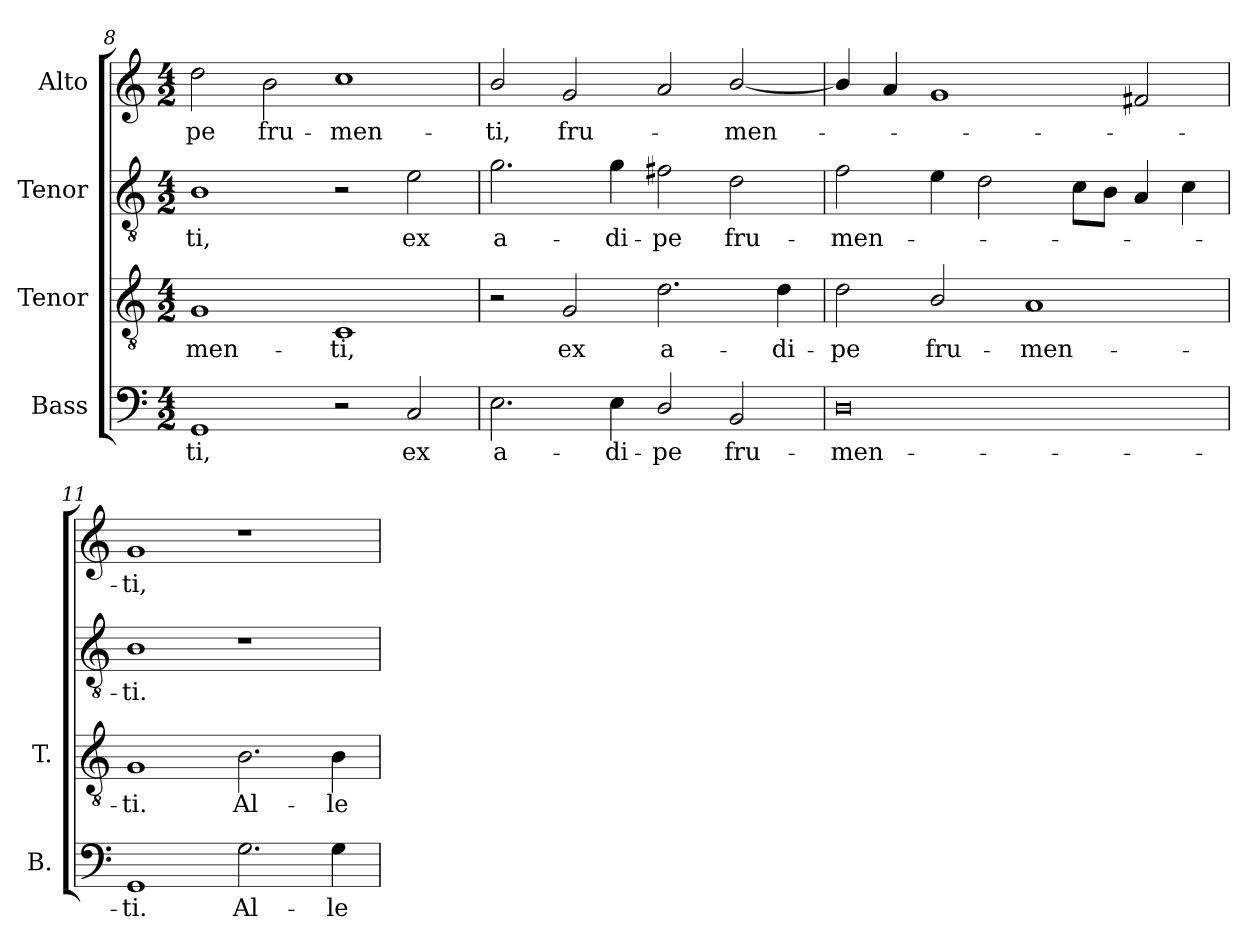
**kern	**text	**kern	**text	**kern	**text	**kern	**text
*part4	*part4	*part3	*part3	*part2	*part2	*part1	*part1
*staff4	*staff4	*staff3	*staff3	*staff2	*staff2	*staff1	*staff1
*I"Bass	*	*I"Tenor	*	*I"Tenor	*	*I"Alto	*
*I'B.	*	*I'T.	*	*	*	*	*
*clefF4	*	*clefGv2	*	*clefGv2	*	*clefG2	*
*	*	*ITrd7c12	*	*ITrd7c12	*	*	*
*k[]	*	*k[]	*	*k[]	*	*k[]	*
*C:	*	*C:	*	*C:	*	*C:	*
*M4/2	*	*M4/2	*	*M4/2	*	*M4/2	*
=8	=8	=8	=8	=8	=8	=8	=8
!	!LO:LY:b:color=#000000	!	!	!	!	!	!
!	!	!	!LO:LY:b:color=#000000	!	!	!	!
!	!	!	!	!	!LO:LY:b:color=#000000	!	!
!	!	!	!	!	!	!	!LO:LY:b:color=#000000
1GGi	-ti,	1GGi	-men-	1BBi	-ti,	2ddi\	-pe
!	!	!	!	!	!	!	!LO:LY:b:color=#000000
.	.	.	.	.	.	2bi\	fru-
!	!	!	!LO:LY:b:color=#000000	!	!	!	!
!	!	!	!	!	!	!	!LO:LY:b:color=#000000
2r	.	1CCi	-ti,	2r	.	1cci	-men-
!	!LO:LY:b:color=#000000	!	!	!	!	!	!
!	!	!	!	!	!LO:LY:b:color=#000000	!	!
2Ci/	ex	.	.	2Ei\	ex	.	.
!!LO:LB:g=z
=9	=9	=9	=9	=9	=9	=9	=9
!	!LO:LY:b:color=#000000	!	!	!	!	!	!
!	!	!	!	!	!LO:LY:b:color=#000000	!	!
!	!	!	!	!	!	!	!LO:LY:b:color=#000000
2.Ei\	a-	2r	.	2.Gi\	a-	2bi/	-ti,
!	!	!	!LO:LY:b:color=#000000	!	!	!	!
!	!	!	!	!	!	!	!LO:LY:b:color=#000000
.	.	2GGi/	ex	.	.	2gi/	fru-
!	!LO:LY:b:color=#000000	!	!	!	!	!	!
!	!	!	!	!	!LO:LY:b:color=#000000	!	!
4Ei\	-di-	.	.	4Gi\	-di-	.	.
!	!LO:LY:b:color=#000000	!	!	!	!	!	!
!	!	!	!LO:LY:b:color=#000000	!	!	!	!
!	!	!	!	!	!LO:LY:b:color=#000000	!	!
2Di/	-pe	2.Di\	a-	2F#Xi\	-pe	2ai/	.
!	!LO:LY:b:color=#000000	!	!	!	!	!	!
!	!	!	!	!	!LO:LY:b:color=#000000	!	!
!	!	!	!	!	!	!	!LO:LY:b:color=#000000
2BBi/	fru-	.	.	2Di\	fru-	[2bi/	-men-
!	!	!	!LO:LY:b:color=#000000	!	!	!	!
.	.	4Di\	-di-	.	.	.	.
=10	=10	=10	=10	=10	=10	=10	=10
!	!LO:LY:b:color=#000000	!	!	!	!	!	!
!	!	!	!LO:LY:b:color=#000000	!	!	!	!
!	!	!	!	!	!LO:LY:b:color=#000000	!	!
0Di	-men-	2Di\	-pe	2Fi\	-men-	4bi/]	.
.	.	.	.	.	.	4ai/	.
!	!	!	!LO:LY:b:color=#000000	!	!	!	!
.	.	2BBi/	fru-	4Ei\	.	1gi	.
.	.	.	.	2Di\	.	.	.
!	!	!	!LO:LY:b:color=#000000	!	!	!	!
.	.	1AAi	-men-	.	.	.	.
.	.	.	.	8Ci\L	.	.	.
.	.	.	.	8BBi\J	.	.	.
.	.	.	.	4AAi/	.	2f#Xi/	.
.	.	.	.	4Ci\	.	.	.
=11	=11	=11	=11	=11	=11	=11	=11
!	!LO:LY:b:color=#000000	!	!	!	!	!	!
!	!	!	!LO:LY:b:color=#000000	!	!	!	!
!	!	!	!	!	!LO:LY:b:color=#000000	!	!
!	!	!	!	!	!	!	!LO:LY:b:color=#000000
1GGi	-ti.	1GGi	-ti.	1BBi	-ti.	1gi	-ti,
!	!LO:LY:b:color=#000000	!	!	!	!	!	!
!	!	!	!LO:LY:b:color=#000000	!	!	!	!
2.Gi\	Al-	2.BBi\	Al-	1r	.	1r	.
!	!LO:LY:b:color=#000000	!	!	!	!	!	!
!	!	!	!LO:LY:b:color=#000000	!	!	!	!
4Gi\	-le-	4BBi\	-le-	.	.	.	.
=	=	=	=	=	=	=	=
*-	*-	*-	*-	*-	*-	*-	*-
